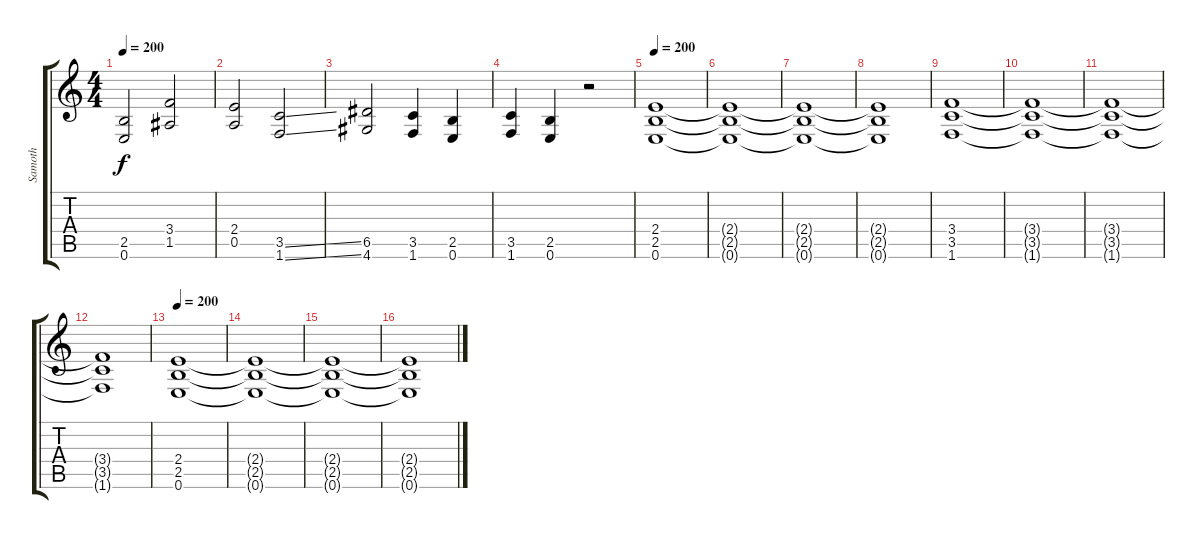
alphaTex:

\track ("Samoth" "Samoth") {instrument distortionguitar}
\staff {score tabs}
\tuning (E4 B3 G3 D3 A2 E2) {hide}
\ts (4 4)
\tempo 200
\clef g2
\ks c
(2.5 0.6).2{dy f} (3.4 1.5).2 |
(2.4 0.5).2 (3.5{ss} 1.6{ss}).2 |
(6.5 4.6).2 (3.5 1.6).4 (2.5 0.6).4 |
(3.5 1.6).4 (2.5 0.6).4 r.2 |
\tempo 200
(2.4 2.5 0.6).1 |
(2.4{t} 2.5{t} 0.6{t}).1 |
(2.4{t} 2.5{t} 0.6{t}).1 |
(2.4{t} 2.5{t} 0.6{t}).1 |
(3.4 3.5 1.6).1 |
(3.4{t} 3.5{t} 1.6{t}).1 |
(3.4{t} 3.5{t} 1.6{t}).1 |
(3.4{t} 3.5{t} 1.6{t}).1 |
\tempo 200
(2.4 2.5 0.6).1 |
(2.4{t} 2.5{t} 0.6{t}).1 |
(2.4{t} 2.5{t} 0.6{t}).1 |
(2.4{t} 2.5{t} 0.6{t}).1
